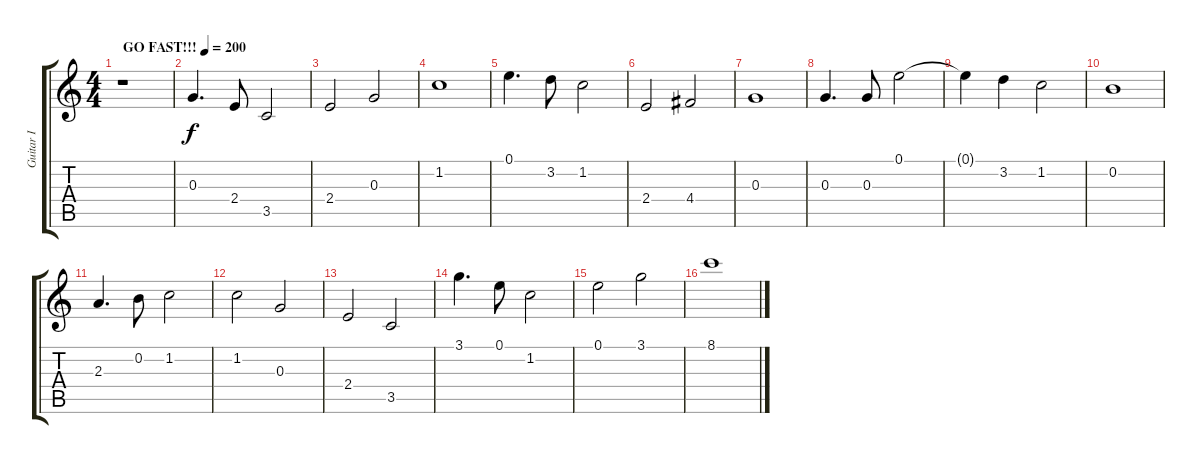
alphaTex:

\track ("Guitar I" "Guitar I") {instrument electricguitarjazz}
\staff {score tabs}
\tuning (E4 B3 G3 D3 A2 E2) {hide}
\ts (4 4)
\tempo (200 "GO FAST!!!")
\clef g2
\ks c
r.1{dy f instrument electricguitarjazz} |
0.3.4{d} 2.4.8 3.5.2 |
2.4.2 0.3.2 |
1.2.1 |
0.1.4{d} 3.2.8 1.2.2 |
2.4.2 4.4.2 |
0.3.1 |
0.3.4{d} 0.3.8 0.1.2 |
0.1{t}.4 3.2.4 1.2.2 |
0.2.1 |
2.3.4{d} 0.2.8 1.2.2 |
1.2.2 0.3.2 |
2.4.2 3.5.2 |
3.1.4{d} 0.1.8 1.2.2 |
0.1.2 3.1.2 |
8.1.1
